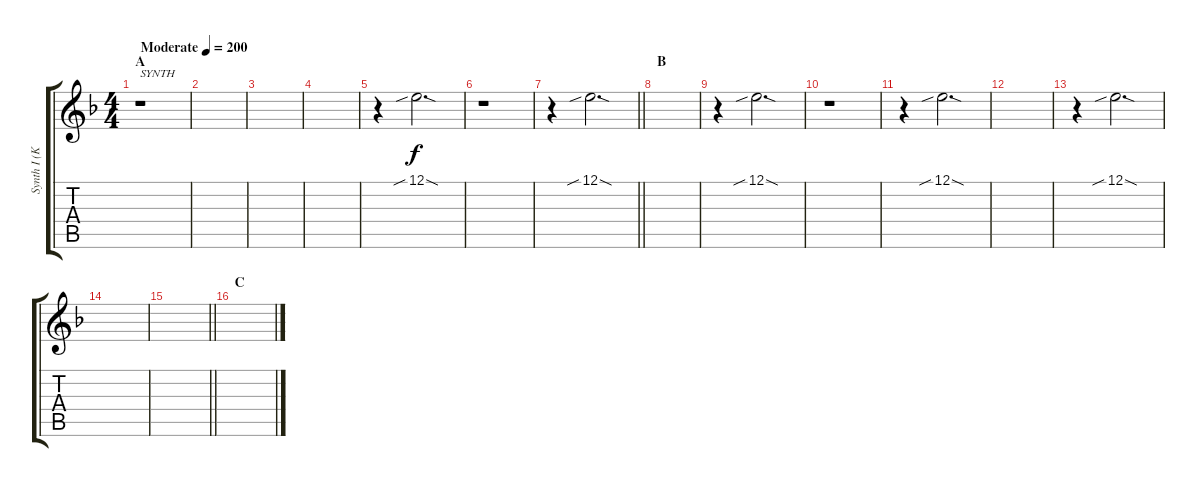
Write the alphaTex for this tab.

\track ("Synth I (Kotobuki Tsumugi)" "Synth I (K") {instrument lead1square}
\staff {score tabs}
\tuning (E4 B3 G3 D3 A2 E2) {hide}
\ts (4 4)
\section ("" "A")
\tempo (200 "Moderate")
\clef g2
\ks f
r.1{txt "SYNTH" dy f instrument lead1square} |
|
|
|
r.4 12.1{sib sod}.2{d} |
r.1 |
\barLineRight lightlight
r.4 12.1{sib sod}.2{d} |
\section ("" "B")
|
r.4 12.1{sib sod}.2{d} |
r.1 |
r.4 12.1{sib sod}.2{d} |
|
r.4 12.1{sib sod}.2{d} |
|
\barLineRight lightlight
|
\section ("" "C")
